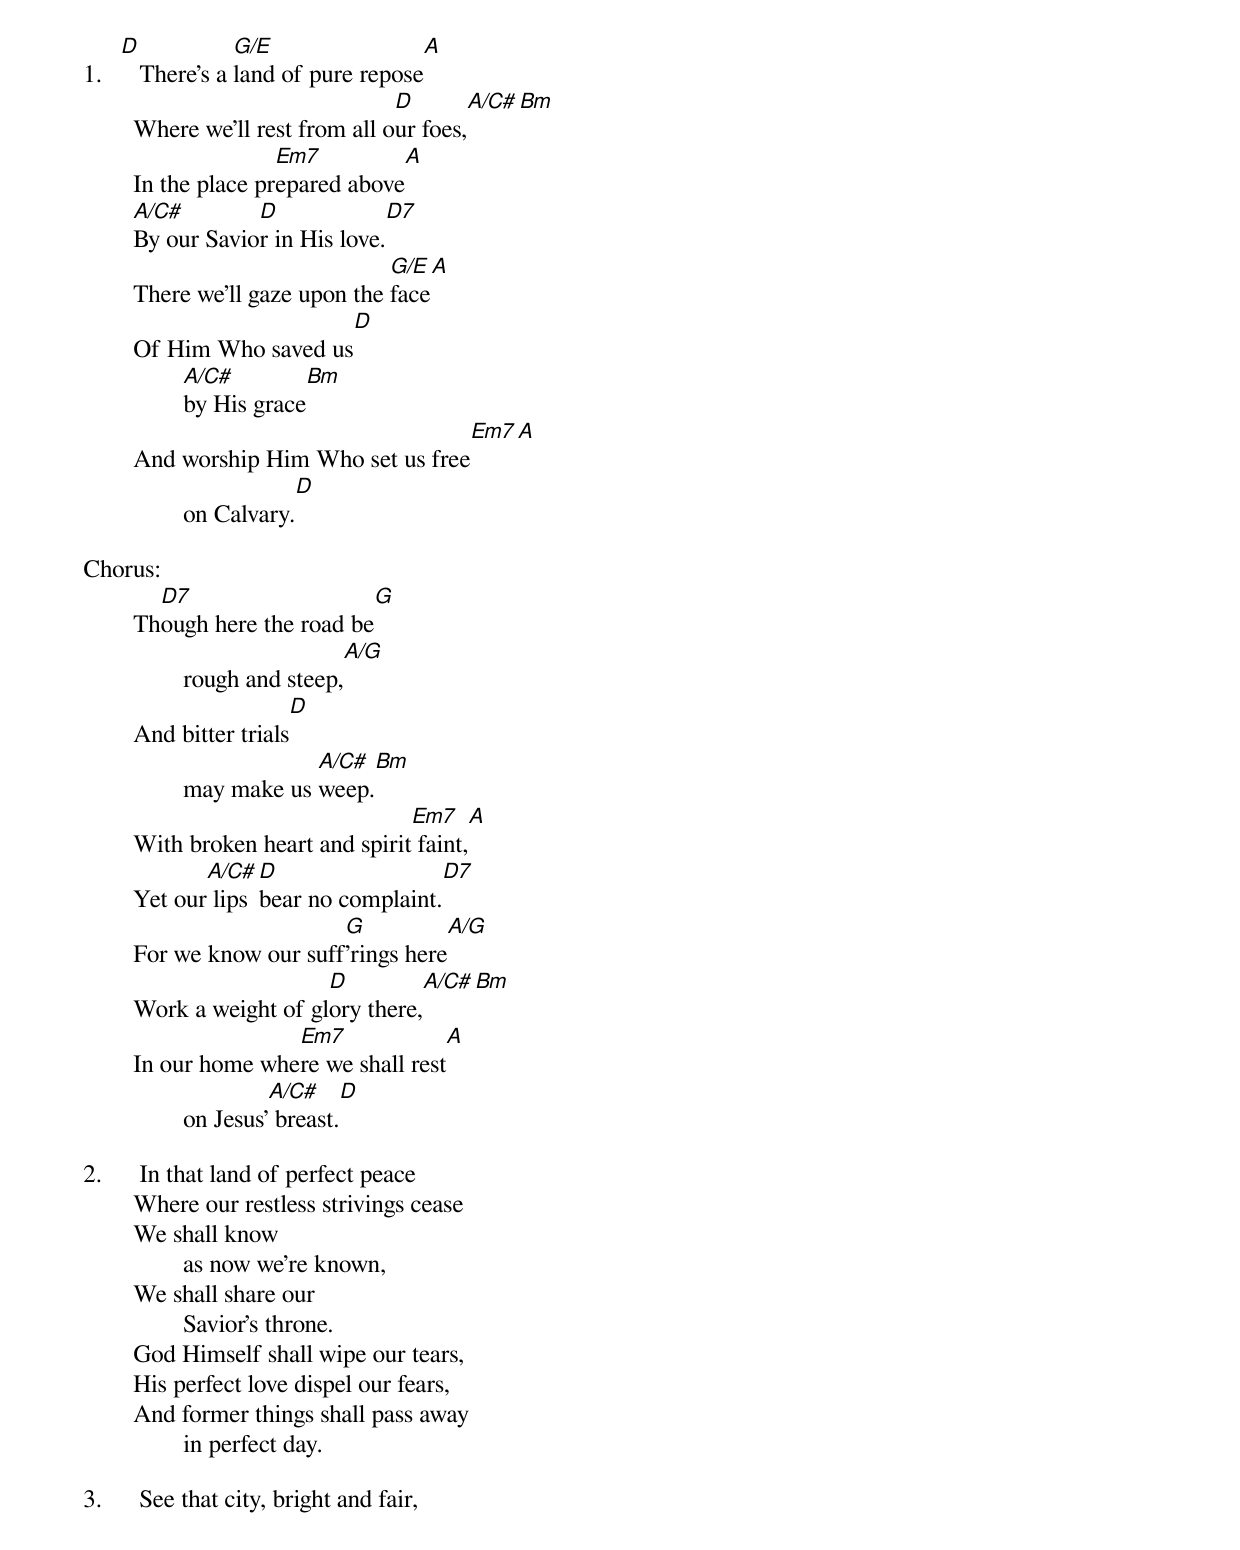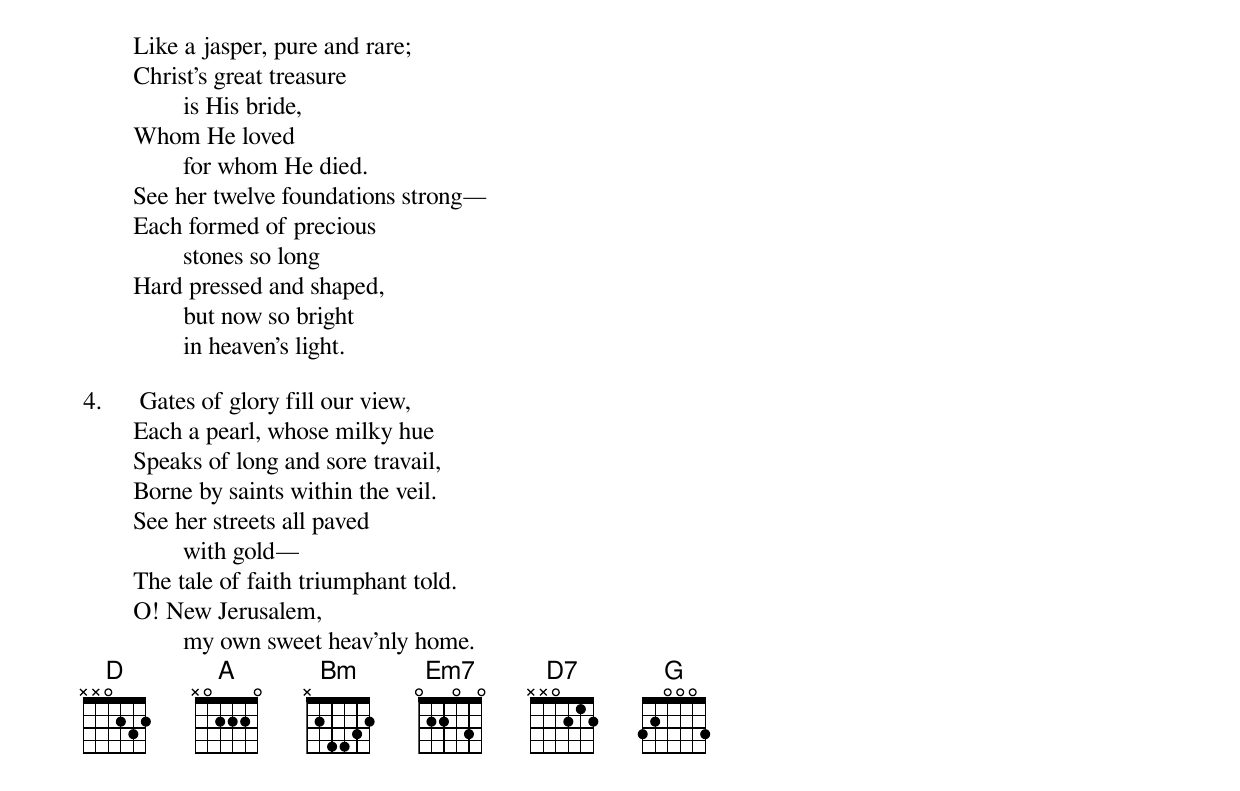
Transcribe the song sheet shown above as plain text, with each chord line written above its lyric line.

     D            G/E                        A
1.	There’s a land of pure repose
	                           D               A/C#        Bm
	Where we’ll rest from all our foes,
	               Em7                         A
	In the place prepared above
	A/C#        D                         D7
	By our Savior in His love.
	                          G/E                      A
	There we’ll gaze upon the face
	                             D
	Of Him Who saved us
		A/C#         Bm
		by His grace
	                               Em7                        A
	And worship Him Who set us free
		                  D
		on Calvary.

Chorus:
          D7                       G
	Though here the road be
		                         A/G
		rough and steep,
	                        D
	And bitter trials
		            A/C#           Bm
		may make us weep.
	                            Em7                        A
	With broken heart and spirit faint,
	       A/C#  D                                D7
	Yet our lips bear no complaint.
	                    G                                  A/G
	For we know our suff’rings here
	                   D                 A/C#    Bm
	Work a weight of glory there,
	               Em7                                    A
	In our home where we shall rest
		         A/C#       D
		on Jesus’ breast.

2.	In that land of perfect peace
	Where our restless strivings cease
	We shall know
		as now we’re known,
	We shall share our
		Savior’s throne.
	God Himself shall wipe our tears,
	His perfect love dispel our fears,
	And former things shall pass away
		in perfect day.

3.	See that city, bright and fair,
	Like a jasper, pure and rare;
	Christ’s great treasure
		is His bride,
	Whom He loved
		for whom He died.
	See her twelve foundations strong—
	Each formed of precious
		stones so long
	Hard pressed and shaped,
		but now so bright
		in heaven’s light.

4.	Gates of glory fill our view,
	Each a pearl, whose milky hue
	Speaks of long and sore travail,
	Borne by saints within the veil.
	See her streets all paved
		with gold—
	The tale of faith triumphant told.
	O! New Jerusalem,
		my own sweet heav’nly home.
